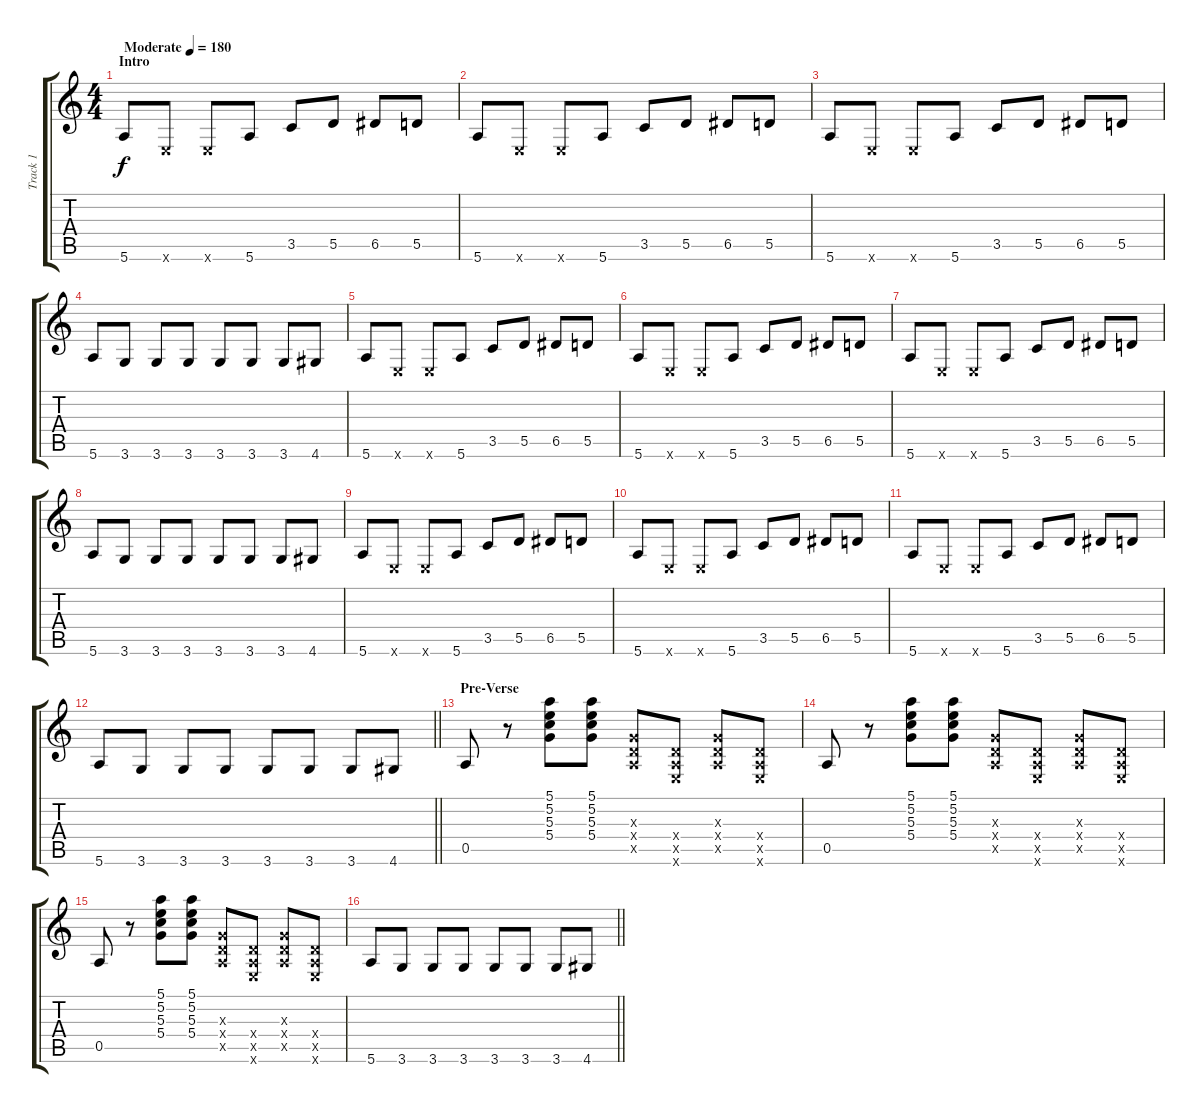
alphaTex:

\track ("Track 1" "Track 1") {instrument electricguitarmuted}
\staff {score tabs}
\tuning (E4 B3 G3 D3 A2 E2) {hide}
\ts (4 4)
\section ("" "Intro")
\tempo (180 "Moderate")
\clef g2
\ks c
5.6.8{dy f instrument electricguitarmuted} 0.6{x}.8 0.6{x}.8 5.6.8 3.5.8 5.5.8 6.5.8 5.5.8 |
5.6.8 0.6{x}.8 0.6{x}.8 5.6.8 3.5.8 5.5.8 6.5.8 5.5.8 |
5.6.8 0.6{x}.8 0.6{x}.8 5.6.8 3.5.8 5.5.8 6.5.8 5.5.8 |
5.6.8 3.6.8 3.6.8 3.6.8 3.6.8 3.6.8 3.6.8 4.6.8 |
5.6.8 0.6{x}.8 0.6{x}.8 5.6.8 3.5.8 5.5.8 6.5.8 5.5.8 |
5.6.8 0.6{x}.8 0.6{x}.8 5.6.8 3.5.8 5.5.8 6.5.8 5.5.8 |
5.6.8 0.6{x}.8 0.6{x}.8 5.6.8 3.5.8 5.5.8 6.5.8 5.5.8 |
5.6.8 3.6.8 3.6.8 3.6.8 3.6.8 3.6.8 3.6.8 4.6.8 |
5.6.8 0.6{x}.8 0.6{x}.8 5.6.8 3.5.8 5.5.8 6.5.8 5.5.8 |
5.6.8 0.6{x}.8 0.6{x}.8 5.6.8 3.5.8 5.5.8 6.5.8 5.5.8 |
5.6.8 0.6{x}.8 0.6{x}.8 5.6.8 3.5.8 5.5.8 6.5.8 5.5.8 |
\barLineRight lightlight
5.6.8 3.6.8 3.6.8 3.6.8 3.6.8 3.6.8 3.6.8 4.6.8 |
\section ("" "Pre-Verse")
0.5.8{instrument electricguitarclean} r.8 (5.1 5.2 5.3 5.4).8 (5.1 5.2 5.3 5.4).8 (0.3{x} 0.4{x} 0.5{x}).8 (0.4{x} 0.5{x} 0.6{x}).8 (0.3{x} 0.4{x} 0.5{x}).8 (0.4{x} 0.5{x} 0.6{x}).8 |
0.5.8 r.8 (5.1 5.2 5.3 5.4).8 (5.1 5.2 5.3 5.4).8 (0.3{x} 0.4{x} 0.5{x}).8 (0.4{x} 0.5{x} 0.6{x}).8 (0.3{x} 0.4{x} 0.5{x}).8 (0.4{x} 0.5{x} 0.6{x}).8 |
0.5.8 r.8 (5.1 5.2 5.3 5.4).8 (5.1 5.2 5.3 5.4).8 (0.3{x} 0.4{x} 0.5{x}).8 (0.4{x} 0.5{x} 0.6{x}).8 (0.3{x} 0.4{x} 0.5{x}).8 (0.4{x} 0.5{x} 0.6{x}).8 |
\barLineRight lightlight
5.6.8 3.6.8 3.6.8 3.6.8 3.6.8 3.6.8 3.6.8 4.6.8
